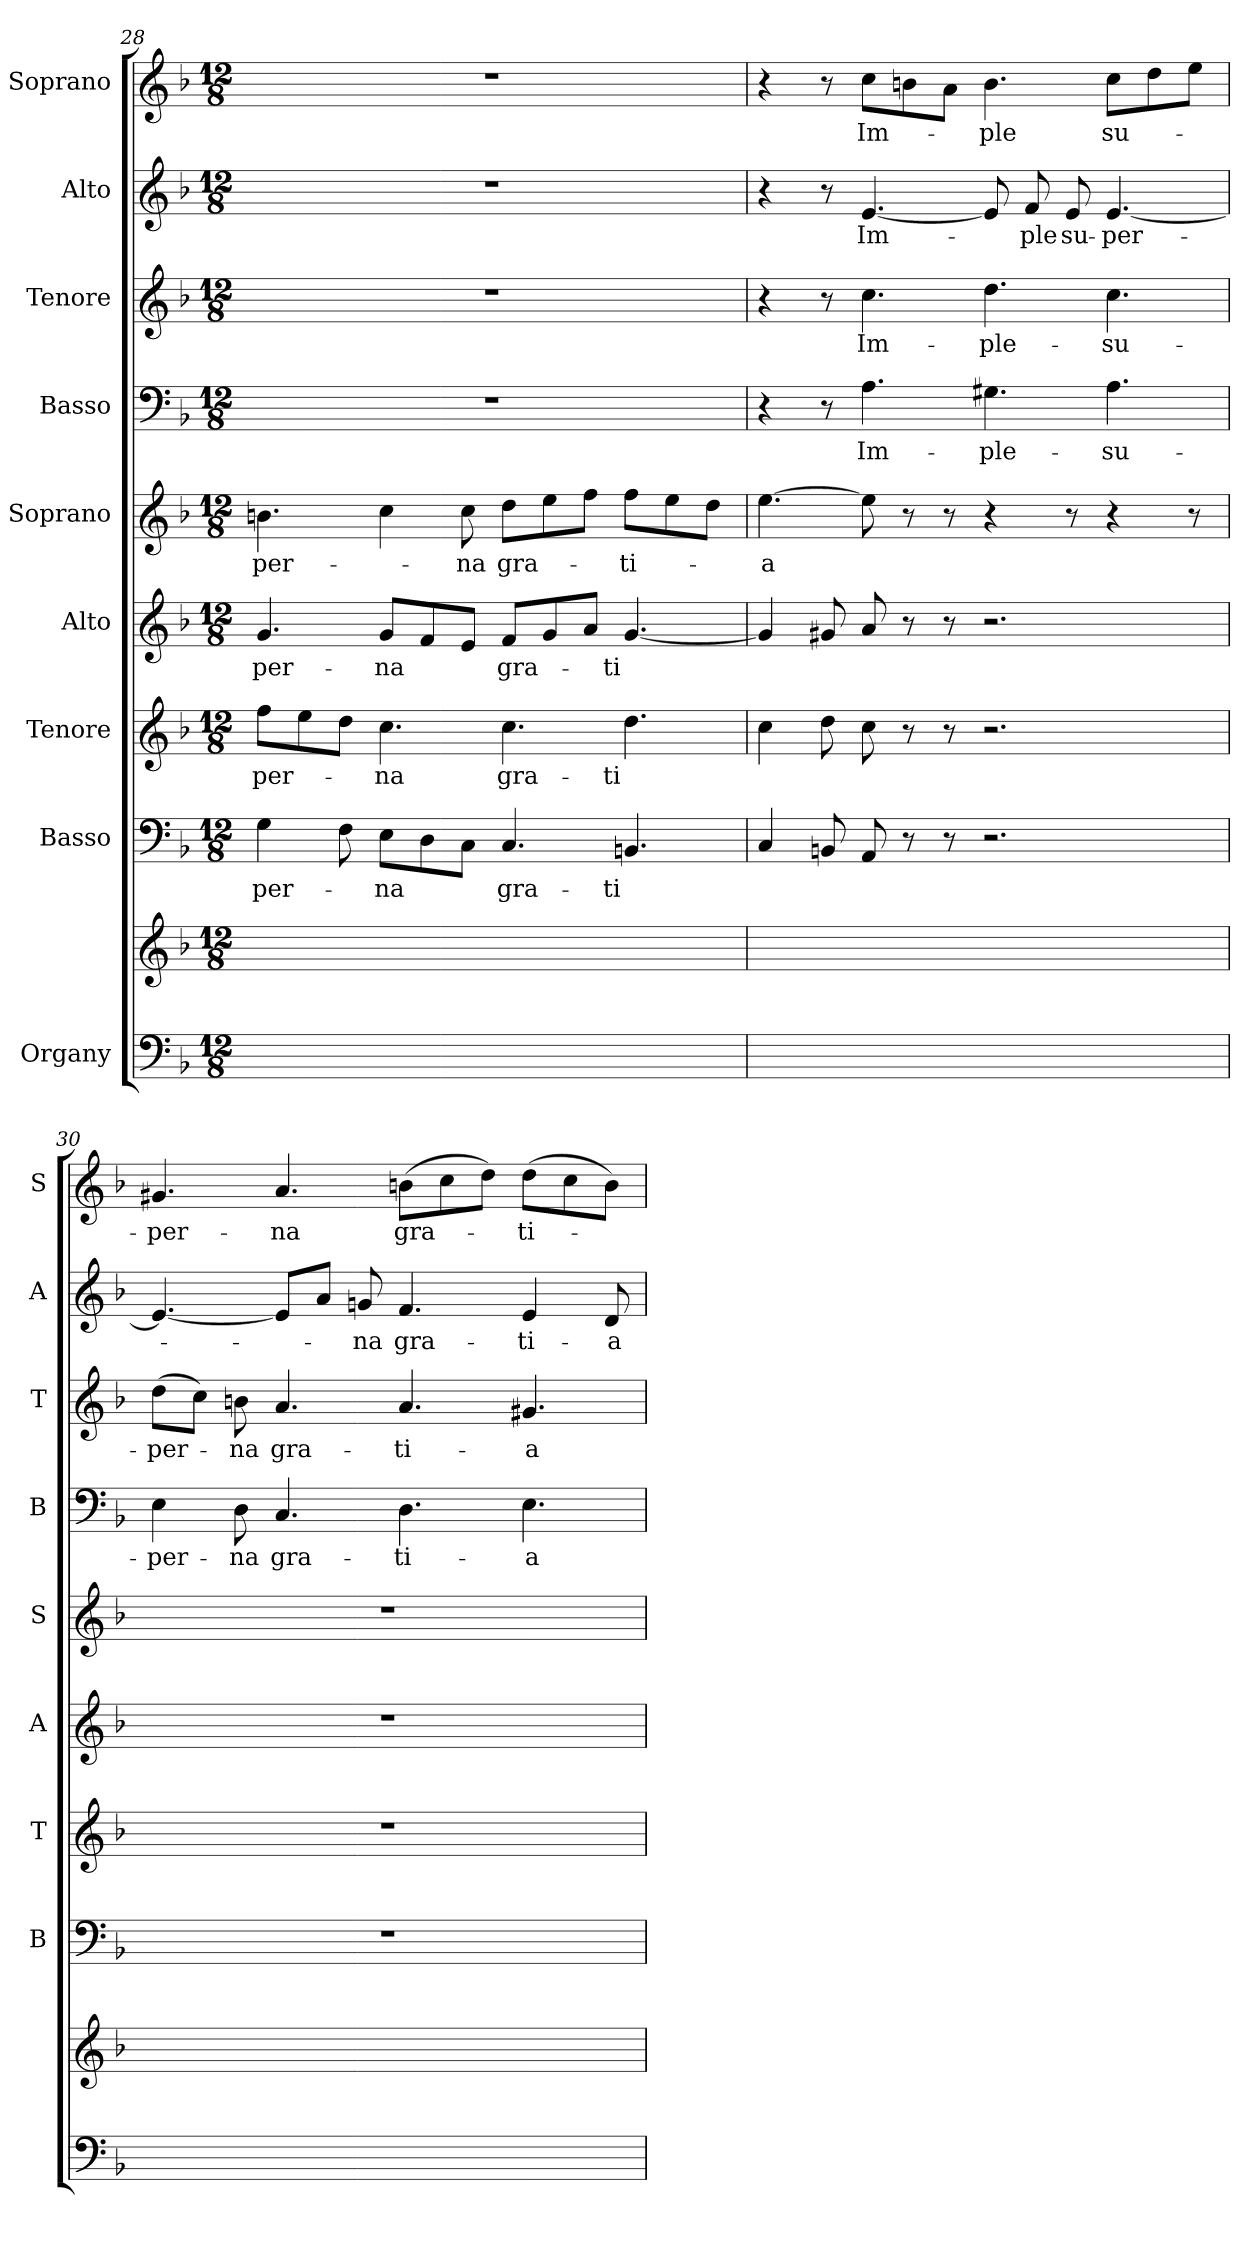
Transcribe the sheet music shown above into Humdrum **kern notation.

**kern	**kern	**kern	**text	**kern	**text	**kern	**text	**kern	**text	**kern	**text	**kern	**text	**kern	**text	**kern	**text
*part9	*part9	*part8	*part8	*part7	*part7	*part6	*part6	*part5	*part5	*part4	*part4	*part3	*part3	*part2	*part2	*part1	*part1
*staff10	*staff9	*staff8	*staff8	*staff7	*staff7	*staff6	*staff6	*staff5	*staff5	*staff4	*staff4	*staff3	*staff3	*staff2	*staff2	*staff1	*staff1
*I"Organy	*	*I"Basso	*	*I"Tenore	*	*I"Alto	*	*I"Soprano	*	*I"Basso	*	*I"Tenore	*	*I"Alto	*	*I"Soprano	*
*	*	*I'B	*	*I'T	*	*I'A	*	*I'S	*	*I'B	*	*I'T	*	*I'A	*	*I'S	*
*clefF4	*clefG2	*clefF4	*	*clefG2	*	*clefG2	*	*clefG2	*	*clefF4	*	*clefG2	*	*clefG2	*	*clefG2	*
*	*	*	*	*ITrd7c12	*	*	*	*	*	*	*	*ITrd7c12	*	*	*	*	*
*k[b-]	*k[b-]	*k[b-]	*	*k[b-]	*	*k[b-]	*	*k[b-]	*	*k[b-]	*	*k[b-]	*	*k[b-]	*	*k[b-]	*
*M12/8	*M12/8	*M12/8	*	*M12/8	*	*M12/8	*	*M12/8	*	*M12/8	*	*M12/8	*	*M12/8	*	*M12/8	*
=28	=28	=28	=28	=28	=28	=28	=28	=28	=28	=28	=28	=28	=28	=28	=28	=28	=28
1.ryy	1.ryy	4G\	-per-	8f\L	-per-	4.g/	-per-	4.bn\	-per-	1.r	.	1.r	.	1.r	.	1.r	.
.	.	.	.	8e\	.	.	.	.	.	.	.	.	.	.	.	.	.
.	.	8F\	.	8d\J	.	.	.	.	.	.	.	.	.	.	.	.	.
.	.	8E\L	-na	4.c\	-na	8g/L	-na	4cc\	.	.	.	.	.	.	.	.	.
.	.	8D\	.	.	.	8f/	.	.	.	.	.	.	.	.	.	.	.
.	.	8C\J	.	.	.	8e/J	.	8cc\	-na	.	.	.	.	.	.	.	.
.	.	4.C/	gra-	4.c\	gra-	8f/L	gra-	8dd\L	gra-	.	.	.	.	.	.	.	.
.	.	.	.	.	.	8g/	.	8ee\	.	.	.	.	.	.	.	.	.
.	.	.	.	.	.	8a/J	.	8ff\J	.	.	.	.	.	.	.	.	.
.	.	4.BBn/	-ti	4.d\	-ti	[4.g/	-ti	8ff\L	-ti-	.	.	.	.	.	.	.	.
.	.	.	.	.	.	.	.	8ee\	.	.	.	.	.	.	.	.	.
.	.	.	.	.	.	.	.	8dd\J	.	.	.	.	.	.	.	.	.
=29	=29	=29	=29	=29	=29	=29	=29	=29	=29	=29	=29	=29	=29	=29	=29	=29	=29
1.ryy	1.ryy	4C/	.	4c\	.	4g/]	.	[4.ee\	-a	4r	.	4r	.	4r	.	4r	.
.	.	8BBn/	.	8d\	.	8g#X/	.	.	.	8r	.	8r	.	8r	.	8r	.
.	.	8AA/	.	8c\	.	8a/	.	8ee\]	.	4.A\	Im-	4.c\	Im-	[4.e/	Im-	8cc\L	Im-
.	.	8r	.	8r	.	8r	.	8r	.	.	.	.	.	.	.	8bn\	.
.	.	8r	.	8r	.	8r	.	8r	.	.	.	.	.	.	.	8a\J	.
.	.	2.r	.	2.r	.	2.r	.	4r	.	4.G#X\	-ple-	4.d\	-ple-	8e/]	.	4.b\	-ple
.	.	.	.	.	.	.	.	.	.	.	.	.	.	8f/	-ple	.	.
.	.	.	.	.	.	.	.	8r	.	.	.	.	.	8e/	su-	.	.
.	.	.	.	.	.	.	.	4r	.	4.A\	-su-	4.c\	-su-	[4.e/	-per-	8cc\L	su-
.	.	.	.	.	.	.	.	.	.	.	.	.	.	.	.	8dd\	.
.	.	.	.	.	.	.	.	8r	.	.	.	.	.	.	.	8ee\J	.
=30	=30	=30	=30	=30	=30	=30	=30	=30	=30	=30	=30	=30	=30	=30	=30	=30	=30
1.ryy	1.ryy	1.r	.	1.r	.	1.r	.	1.r	.	4E\	-per-	(8d\L	-per-	4.e/_	.	4.g#X/	-per-
.	.	.	.	.	.	.	.	.	.	.	.	8c\J)	.	.	.	.	.
.	.	.	.	.	.	.	.	.	.	8D\	-na	8Bn\	-na	.	.	.	.
.	.	.	.	.	.	.	.	.	.	4.C/	gra-	4.A/	gra-	8e/L]	.	4.a/	-na
.	.	.	.	.	.	.	.	.	.	.	.	.	.	8a/J	.	.	.
.	.	.	.	.	.	.	.	.	.	.	.	.	.	8gn/	-na	.	.
.	.	.	.	.	.	.	.	.	.	4.D\	-ti-	4.A/	-ti-	4.f/	gra-	(8bn\L	gra-
.	.	.	.	.	.	.	.	.	.	.	.	.	.	.	.	8cc\	.
.	.	.	.	.	.	.	.	.	.	.	.	.	.	.	.	8dd\J)	.
.	.	.	.	.	.	.	.	.	.	4.E\	-a	4.G#X/	-a	4e/	-ti-	(8dd\L	-ti-
.	.	.	.	.	.	.	.	.	.	.	.	.	.	.	.	8cc\	.
.	.	.	.	.	.	.	.	.	.	.	.	.	.	8d/	-a	8b\J)	.
=	=	=	=	=	=	=	=	=	=	=	=	=	=	=	=	=	=
*-	*-	*-	*-	*-	*-	*-	*-	*-	*-	*-	*-	*-	*-	*-	*-	*-	*-
